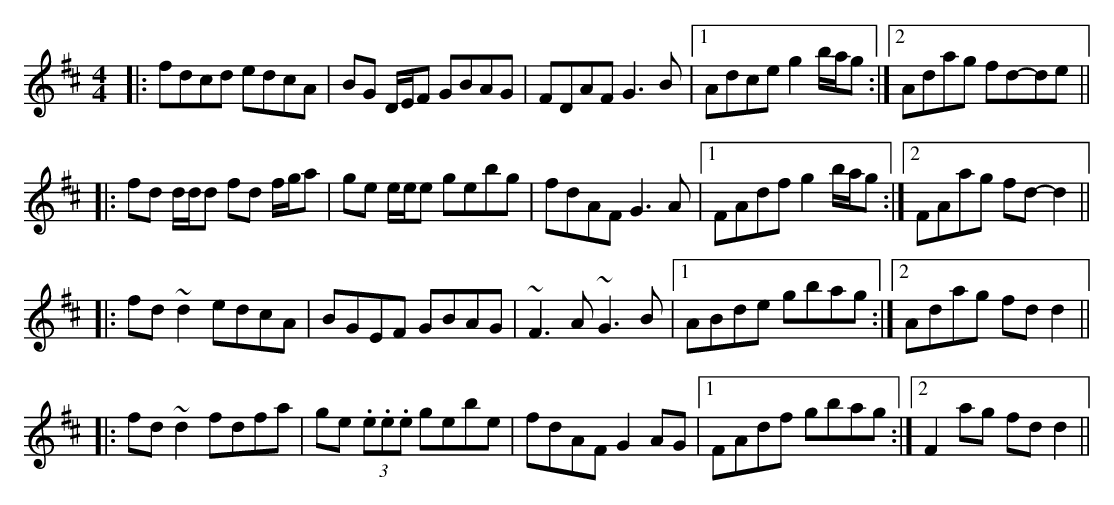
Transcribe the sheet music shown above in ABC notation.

X:1
M:4/4
K:D
|:fdcd edcA|BG D/E/F GBAG|FDAF G3 B|1 Adce g2 b/a/g:|2 Adag fd-de||
|:fd d/d/d fd f/g/a|ge e/e/e gebg|fdAF G3 A|1 FAdf g2 b/a/g:|2 FAag fd- d2||
|:fd ~d2 edcA|BGEF GBAG|~F3 A ~G3 B|1 ABde gbag:|2 Adag fd d2||
|:fd ~d2 fdfa|ge (3.e.e.e gebe|fdAF G2 AG|1 FAdf gbag:|2 F2 ag fd d2||
